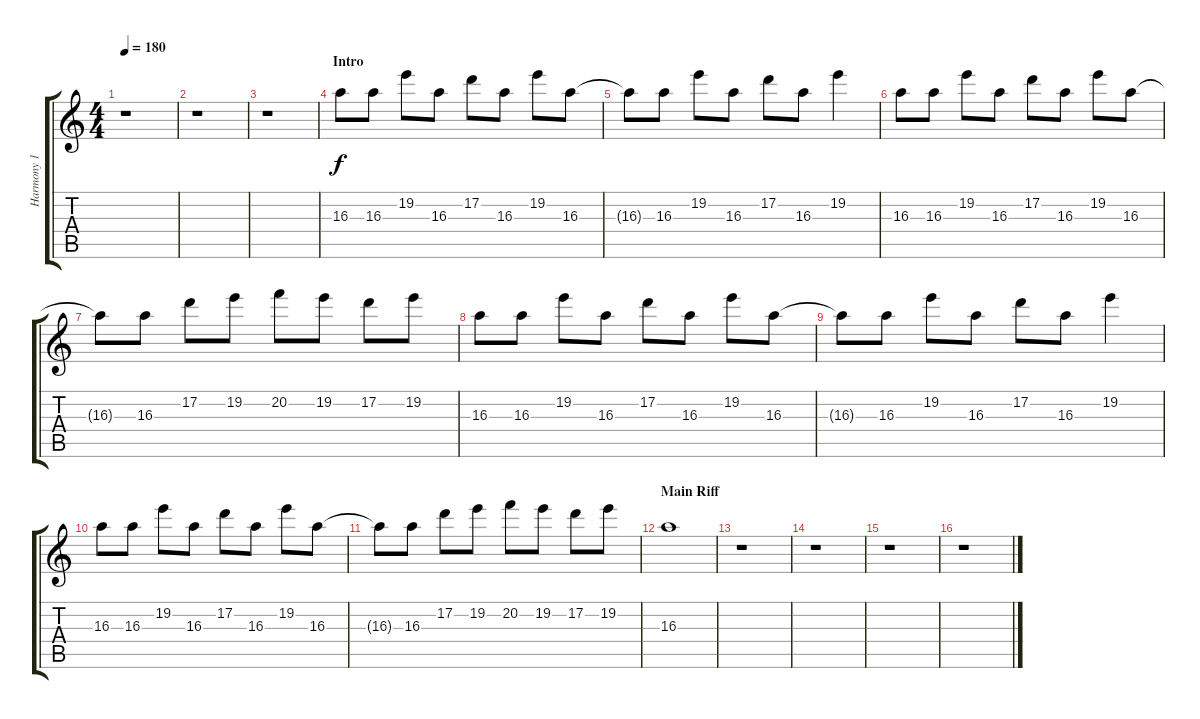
\track ("Harmony 1" "Harmony 1") {instrument overdrivenguitar}
\staff {score tabs}
\tuning (D4 A3 F3 C3 G2 C2) {hide}
\ts (4 4)
\tempo 180
\clef g2
\ks aminor
r.1{dy f instrument overdrivenguitar} |
r.1 |
r.1 |
\section ("" "Intro")
16.3.8 16.3.8 19.2.8 16.3.8 17.2.8 16.3.8 19.2.8 16.3.8 |
16.3{t}.8 16.3.8 19.2.8 16.3.8 17.2.8 16.3.8 19.2.4 |
16.3.8 16.3.8 19.2.8 16.3.8 17.2.8 16.3.8 19.2.8 16.3.8 |
16.3{t}.8 16.3.8 17.2.8 19.2.8 20.2.8 19.2.8 17.2.8 19.2.8 |
16.3.8 16.3.8 19.2.8 16.3.8 17.2.8 16.3.8 19.2.8 16.3.8 |
16.3{t}.8 16.3.8 19.2.8 16.3.8 17.2.8 16.3.8 19.2.4 |
16.3.8 16.3.8 19.2.8 16.3.8 17.2.8 16.3.8 19.2.8 16.3.8 |
16.3{t}.8 16.3.8 17.2.8 19.2.8 20.2.8 19.2.8 17.2.8 19.2.8 |
\section ("" "Main Riff")
16.3.1 |
r.1 |
r.1 |
r.1 |
r.1
